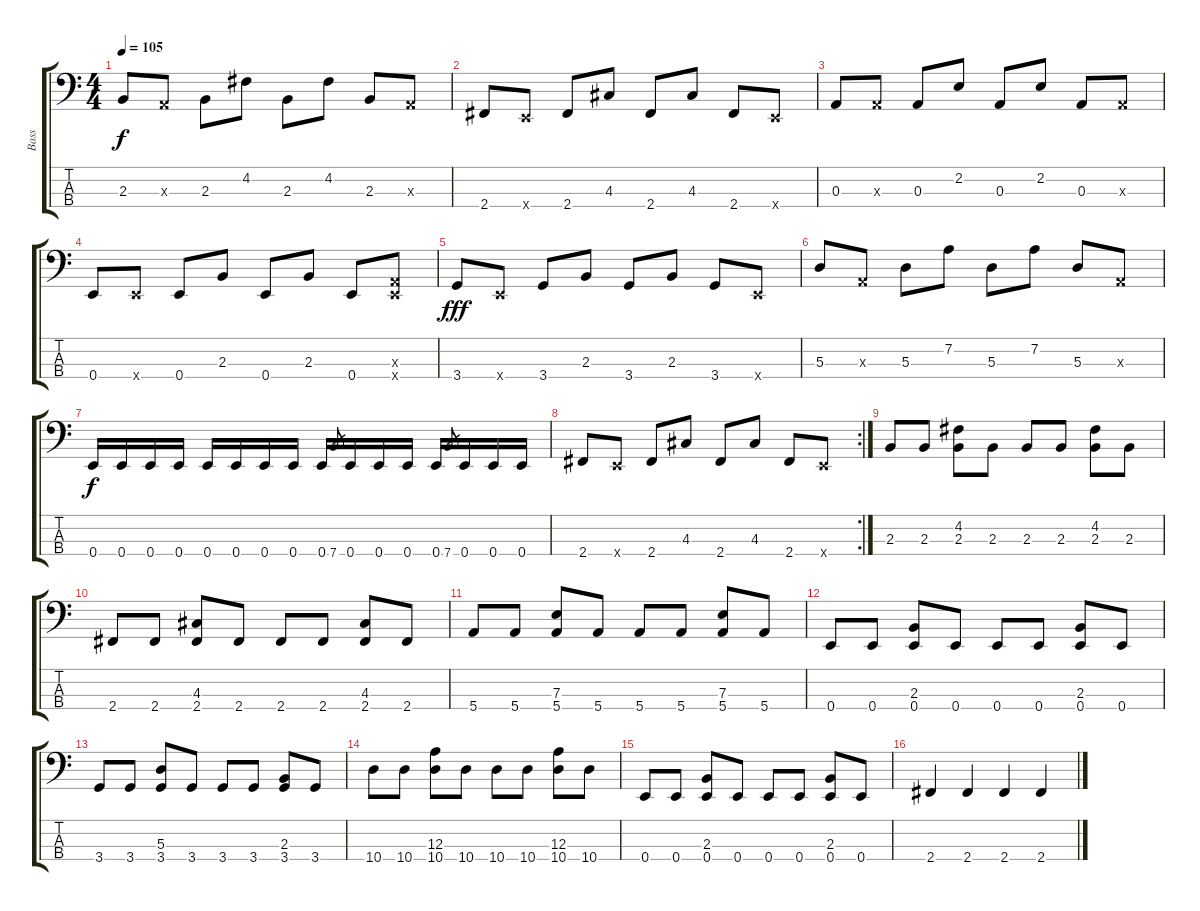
\track ("Bass" "Bass") {instrument electricbassfinger}
\staff {score tabs}
\tuning (G2 D2 A1 E1) {hide}
\ts (4 4)
\tempo 105
\clef f4
\ks c
2.3.8{dy f} 0.3{x}.8 2.3.8 4.2.8 2.3.8 4.2.8 2.3.8 0.3{x}.8 |
2.4.8 0.4{x}.8 2.4.8 4.3.8 2.4.8 4.3.8 2.4.8 0.4{x}.8 |
0.3.8 0.3{x}.8 0.3.8 2.2.8 0.3.8 2.2.8 0.3.8 0.3{x}.8 |
0.4.8 0.4{x}.8 0.4.8 2.3.8 0.4.8 2.3.8 0.4.8 (0.3{x} 0.4{x}).8 |
3.4.8{dy fff} 0.4{x}.8 3.4.8 2.3.8 3.4.8 2.3.8 3.4.8 0.4{x}.8 |
5.3.8 0.3{x}.8 5.3.8 7.2.8 5.3.8 7.2.8 5.3.8 0.3{x}.8 |
0.4.16{dy f instrument slapbass1} 0.4.16 0.4.16 0.4.16 0.4.16 0.4.16 0.4.16 0.4.16 0.4.16 7.4.8{gr} 0.4.16 0.4.16 0.4.16 0.4.16 7.4.8{gr} 0.4.16 0.4.16 0.4.16 |
\rc 2
2.4.8{instrument electricbassfinger} 0.4{x}.8 2.4.8 4.3.8 2.4.8 4.3.8 2.4.8 0.4{x}.8 |
2.3.8 2.3.8 (4.2 2.3).8 2.3.8 2.3.8 2.3.8 (4.2 2.3).8 2.3.8 |
2.4.8 2.4.8 (4.3 2.4).8 2.4.8 2.4.8 2.4.8 (4.3 2.4).8 2.4.8 |
5.4.8 5.4.8 (7.3 5.4).8 5.4.8 5.4.8 5.4.8 (7.3 5.4).8 5.4.8 |
0.4.8 0.4.8 (2.3 0.4).8 0.4.8 0.4.8 0.4.8 (2.3 0.4).8 0.4.8 |
3.4.8 3.4.8 (5.3 3.4).8 3.4.8 3.4.8 3.4.8 (2.3 3.4).8 3.4.8 |
10.4.8 10.4.8 (12.3 10.4).8 10.4.8 10.4.8 10.4.8 (12.3 10.4).8 10.4.8 |
0.4.8 0.4.8 (2.3 0.4).8 0.4.8 0.4.8 0.4.8 (2.3 0.4).8 0.4.8 |
2.4.4 2.4.4 2.4.4 2.4.4
